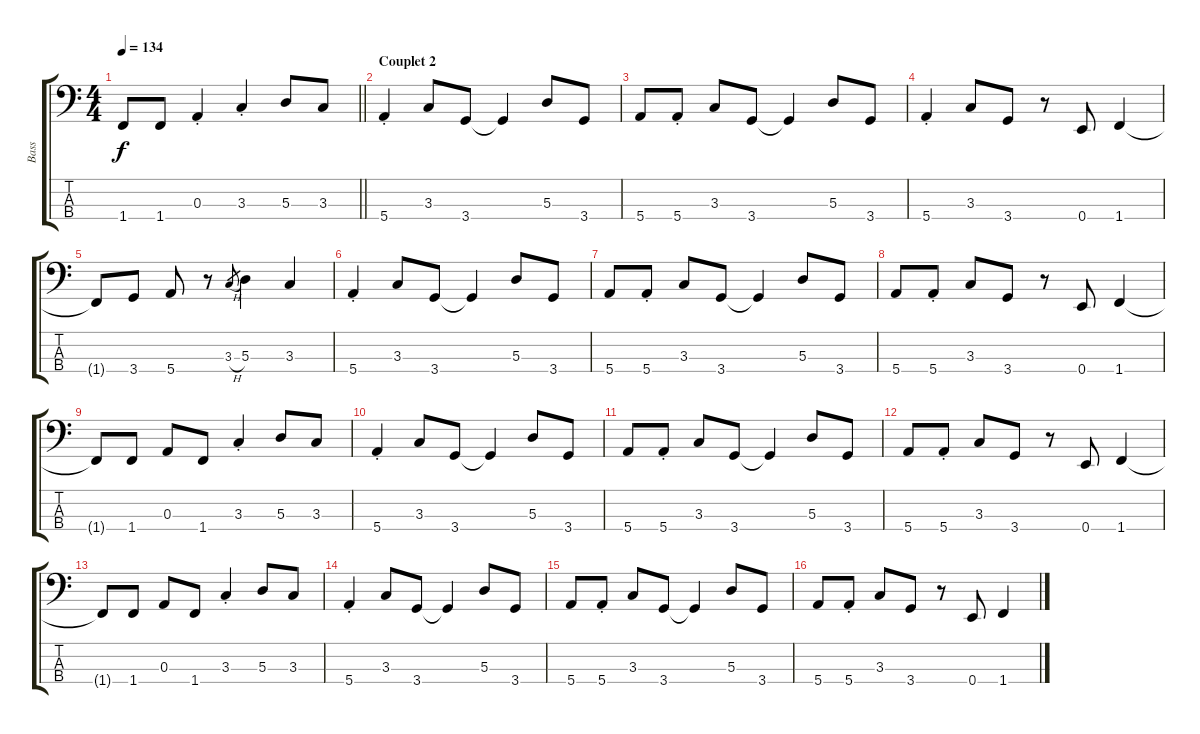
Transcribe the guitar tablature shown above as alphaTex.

\track ("Bass" "Bass") {instrument electricbassfinger}
\staff {score tabs}
\tuning (G2 D2 A1 E1) {hide}
\ts (4 4)
\tempo 134
\clef f4
\barLineRight lightlight
\ks c
1.4{t}.8{dy f} 1.4.8 0.3{st}.4 3.3{st}.4 5.3.8 3.3.8 |
\section ("" "Couplet 2")
5.4{st}.4 3.3.8 3.4.8 3.4{t}.4 5.3.8 3.4.8 |
5.4.8 5.4{st}.8 3.3.8 3.4.8 3.4{t}.4 5.3.8 3.4.8 |
5.4{st}.4 3.3.8 3.4.8 r.8 0.4.8 1.4.4 |
1.4{t}.8 3.4.8 5.4.8 r.8 3.3{h}.8{gr} 5.3.4 3.3.4 |
5.4{st}.4 3.3.8 3.4.8 3.4{t}.4 5.3.8 3.4.8 |
5.4.8 5.4{st}.8 3.3.8 3.4.8 3.4{t}.4 5.3.8 3.4.8 |
5.4.8 5.4{st}.8 3.3.8 3.4.8 r.8 0.4.8 1.4.4 |
1.4{t}.8 1.4.8 0.3.8 1.4.8 3.3{st}.4 5.3.8 3.3.8 |
5.4{st}.4 3.3.8 3.4.8 3.4{t}.4 5.3.8 3.4.8 |
5.4.8 5.4{st}.8 3.3.8 3.4.8 3.4{t}.4 5.3.8 3.4.8 |
5.4.8 5.4{st}.8 3.3.8 3.4.8 r.8 0.4.8 1.4.4 |
1.4{t}.8 1.4.8 0.3.8 1.4.8 3.3{st}.4 5.3.8 3.3.8 |
5.4{st}.4 3.3.8 3.4.8 3.4{t}.4 5.3.8 3.4.8 |
5.4.8 5.4{st}.8 3.3.8 3.4.8 3.4{t}.4 5.3.8 3.4.8 |
5.4.8 5.4{st}.8 3.3.8 3.4.8 r.8 0.4.8 1.4.4
